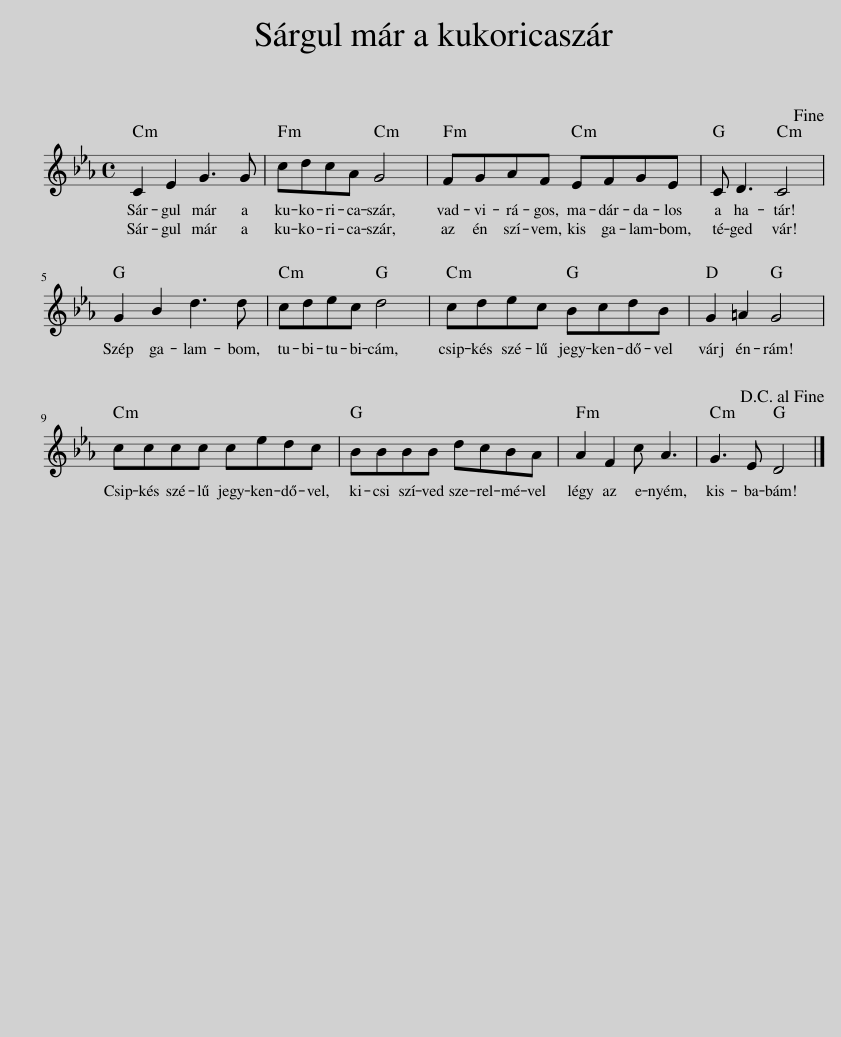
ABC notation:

X:1
L:1/8
M:4/4
I:linebreak $
K:Eb
V:1 treble
V:1
 C2 E2 G3 G | cdcA G4 | FGAF EFGE | C D3 C4!fine! |$ G2 B2 d3 d | %5
 cdec d4 | cdec BcdB | G2 =A2 G4 |$ cccc cedc | BBBB dcBA | %10
 A2 F2 c A3 | G3 E D4!D.C.! |] %12
